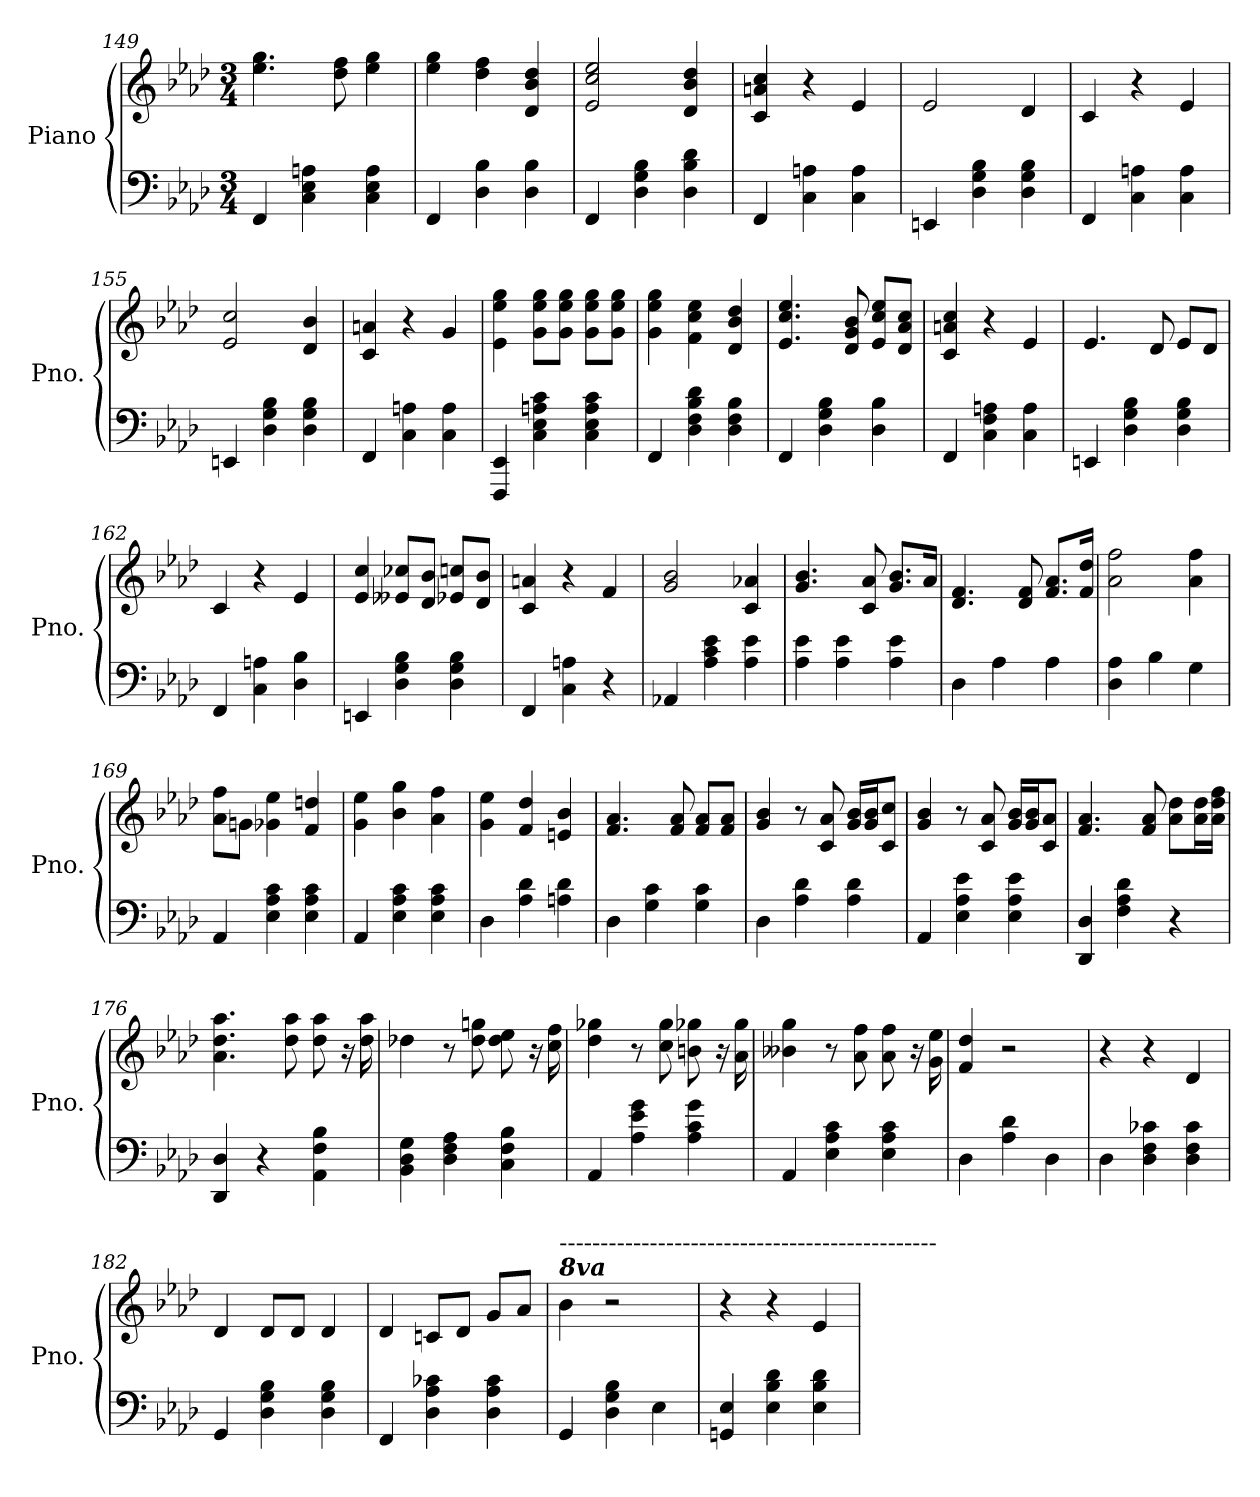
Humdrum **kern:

**kern	**kern
*part1	*part1
*staff2	*staff1
*I"Piano	*
*I'Pno.	*
!!LO:LB:g=z
*clefF4	*clefG2
*k[b-e-a-d-]	*k[b-e-a-d-]
*M3/4	*M3/4
=149	=149
4FF/	4.ee-\ 4.gg\
4C\ 4E-\ 4An\	.
.	8dd-\ 8ff\
4C\ 4E-\ 4A\	4ee-\ 4gg\
=150	=150
4FF/	4ee-\ 4gg\
4D-\ 4B-\	4dd-\ 4ff\
4D-\ 4B-\	4d-/ 4b-/ 4dd-/
=151	=151
4FF/	2e-/ 2cc/ 2ee-/
4D-\ 4G\ 4B-\	.
4D-\ 4B-\ 4d-\	4d-/ 4b-/ 4dd-/
=152	=152
4FF/	4c/ 4an/ 4cc/
4C\ 4An\	4r
4C\ 4A\	4e-/
=153	=153
4EEn/	2e-/
4D-\ 4G\ 4B-\	.
4D-\ 4G\ 4B-\	4d-/
=154	=154
4FF/	4c/
4C\ 4An\	4r
4C\ 4A\	4e-/
=155	=155
4EEn/	2e-/ 2cc/
4D-\ 4G\ 4B-\	.
4D-\ 4G\ 4B-\	4d-/ 4b-/
=156	=156
4FF/	4c/ 4an/
4C\ 4An\	4r
4C\ 4A\	4g/
=157	=157
4FFF/ 4EE-/	4e-\ 4ee-\ 4gg\
4C\ 4E-\ 4An\ 4c\	8g\ 8ee-\ 8gg\L
.	8g\ 8ee-\ 8gg\J
4C\ 4E-\ 4A\ 4c\	8g\ 8ee-\ 8gg\L
.	8g\ 8ee-\ 8gg\J
!!LO:LB:g=z
=158	=158
4FF/	4g\ 4ee-\ 4gg\
4D-\ 4F\ 4B-\ 4d-\	4f\ 4cc\ 4ee-\
4D-\ 4F\ 4B-\	4d-/ 4b-/ 4dd-/
=159	=159
4FF/	4.e-/ 4.cc/ 4.ee-/
4D-\ 4G\ 4B-\	.
.	8d-/ 8g/ 8b-/
4D-\ 4B-\	8e-/ 8cc/ 8ee-/L
.	8d-/ 8a-/ 8cc/J
=160	=160
4FF/	4c/ 4an/ 4cc/
4C\ 4F\ 4An\	4r
4C\ 4A\	4e-/
=161	=161
4EEn/	4.e-/
4D-\ 4G\ 4B-\	.
.	8d-/
4D-\ 4G\ 4B-\	8e-/L
.	8d-/J
=162	=162
4FF/	4c/
4C\ 4An\	4r
4D-\ 4B-\	4e-/
=163	=163
4EEn/	4e-/ 4cc/
4D-\ 4G\ 4B-\	8e--X/ 8cc-X/L
.	8d-/ 8b-/J
4D-\ 4G\ 4B-\	8e-X/ 8ccn/L
.	8d-/ 8b-/J
=164	=164
4FF/	4c/ 4an/
4C\ 4An\	4r
4r	4f/
=165	=165
4AA-X/	2g/ 2b-/
4A-\ 4c\ 4e-\	.
4A-\ 4e-\	4c/ 4a-X/
!!LO:PB:g=z
=166	=166
4A-\ 4e-\	4.g/ 4.b-/
4A-\ 4e-\	.
.	8c/ 8a-/
4A-\ 4e-\	8.g/ 8.b-/L
.	16a-/Jk
=167	=167
4D-\	4.d-/ 4.f/
4A-\	.
.	8d-/ 8f/
4A-\	8.f/ 8.a-/L
.	16f/ 16dd-/Jk
=168	=168
4D-\ 4A-\	2a-\ 2ff\
4B-\	.
4G\	4a-\ 4ff\
=169	=169
4AA-/	8a-\ 8ff\L
.	8gn\J
4E-\ 4A-\ 4c\	4g-X\ 4ee-\
4E-\ 4A-\ 4c\	4f/ 4ddn/
=170	=170
4AA-/	4g\ 4ee-\
4E-\ 4A-\ 4c\	4b-\ 4gg\
4E-\ 4A-\ 4c\	4a-\ 4ff\
=171	=171
4D-\	4g\ 4ee-\
4A-\ 4d-\	4f/ 4dd-/
4An\ 4d-\	4en/ 4b-/
=172	=172
4D-\	4.f/ 4.a-/
4G\ 4c\	.
.	8f/ 8a-/
4G\ 4c\	8f/ 8a-/L
.	8f/ 8a-/J
!!LO:LB:g=z
=173	=173
4D-\	4g/ 4b-/
4A-\ 4d-\	8r
.	8c/ 8a-/
4A-\ 4d-\	16g/ 16b-/LL
.	16g/ 16b-/J
.	8c/ 8cc/J
=174	=174
4AA-/	4g/ 4b-/
4E-\ 4A-\ 4e-\	8r
.	8c/ 8a-/
4E-\ 4A-\ 4e-\	16g/ 16b-/LL
.	16g/ 16b-/J
.	8c/ 8a-/J
=175	=175
4DD-/ 4D-/	4.f/ 4.a-/
4F\ 4A-\ 4d-\	.
.	8f/ 8a-/
4r	8a-\ 8dd-\L
.	16a-\ 16dd-\L
.	16a-\ 16dd-\ 16ff\JJ
=176	=176
4DD-/ 4D-/	4.a-\ 4.dd-\ 4.aa-\
4r	.
.	8dd-\ 8aa-\
4AA-\ 4F\ 4B-\	8dd-\ 8aa-\
.	16r
.	16dd-\ 16aa-\
=177	=177
4BB-\ 4D-\ 4G\	4dd-X\
4D-\ 4F\ 4A-\	8r
.	8dd-\ 8ggn\
4C\ 4F\ 4B-\	8dd-\ 8ee-\
.	16r
.	16cc\ 16ff\
=178	=178
4AA-/	4dd-\ 4gg-X\
4A-\ 4e-\ 4g\	8r
.	8cc\ 8gg-\
4A-\ 4c\ 4g\	8bn\ 8gg-X\
.	16r
.	16a-\ 16gg-\
!!LO:LB:g=z
=179	=179
4AA-/	4b--X\ 4gg\
4E-\ 4A-\ 4c\	8r
.	8a-\ 8ff\
4E-\ 4A-\ 4c\	8a-\ 8ff\
.	16r
.	16g\ 16ee-\
=180	=180
4D-\	4f/ 4dd-/
4A-\ 4d-\	2r
4D-\	.
=181	=181
4D-\	4r
4D-\ 4F\ 4c-X\	4r
4D-\ 4F\ 4c-\	4d-/
=182	=182
4GG/	4d-/
4D-\ 4G\ 4B-\	8d-/L
.	8d-/J
4D-\ 4G\ 4B-\	4d-/
=183	=183
4FF/	4d-/
4D-\ 4A-\ 4c-X\	8cn/L
.	8d-/J
4D-\ 4A-\ 4c-\	8g/L
.	8a-/J
=184	=184
!	!LO:TX:a:Bi:t=8va
!	!LO:TX:a:t=----------------------------------------------
4GG/	4b-\
4D-\ 4G\ 4B-\	2r
4E-\	.
=185	=185
4GGn/ 4E-/	4r
4E-\ 4B-\ 4d-\	4r
4E-\ 4B-\ 4d-\	4e-/
=	=
*-	*-
